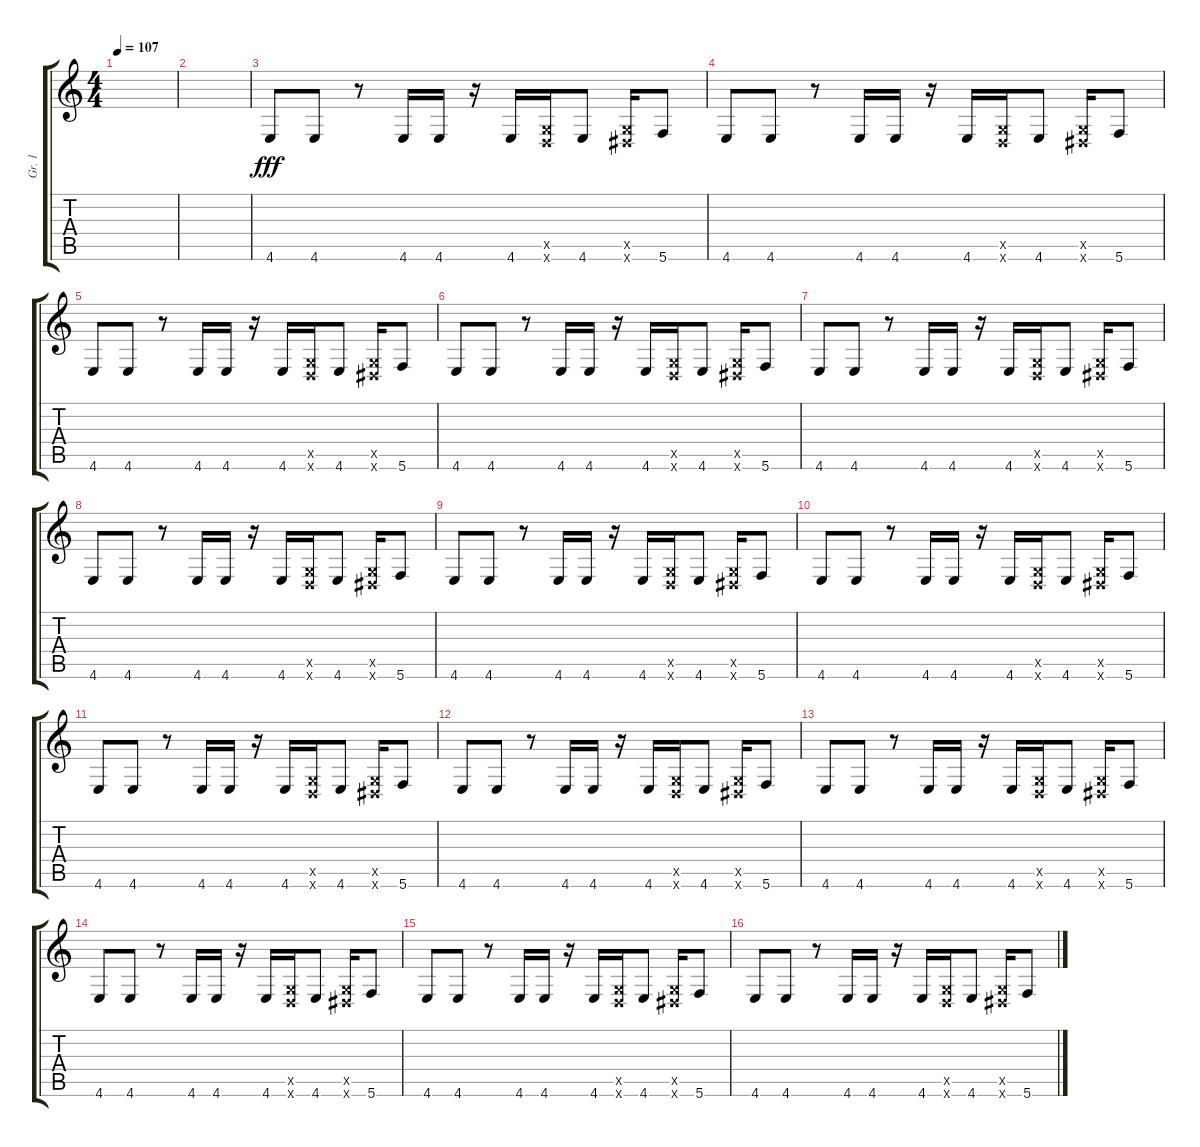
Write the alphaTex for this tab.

\track ("Gr. 1" "Gr. 1") {instrument overdrivenguitar}
\staff {score tabs}
\tuning (D4 A3 F3 C3 G2 C2) {hide}
\ts (4 4)
\tempo 107
\clef g2
\ks c
|
|
4.6.8{dy fff} 4.6.8 r.8 4.6.16 4.6.16 r.16 4.6.16 (0.5{x} 2.6{x}).16 4.6.8 (0.5{x} 3.6{x}).16 5.6.8 |
4.6.8 4.6.8 r.8 4.6.16 4.6.16 r.16 4.6.16 (0.5{x} 2.6{x}).16 4.6.8 (0.5{x} 3.6{x}).16 5.6.8 |
4.6.8 4.6.8 r.8 4.6.16 4.6.16 r.16 4.6.16 (0.5{x} 2.6{x}).16 4.6.8 (0.5{x} 3.6{x}).16 5.6.8 |
4.6.8 4.6.8 r.8 4.6.16 4.6.16 r.16 4.6.16 (0.5{x} 2.6{x}).16 4.6.8 (0.5{x} 3.6{x}).16 5.6.8 |
4.6.8 4.6.8 r.8 4.6.16 4.6.16 r.16 4.6.16 (0.5{x} 2.6{x}).16 4.6.8 (0.5{x} 3.6{x}).16 5.6.8 |
4.6.8 4.6.8 r.8 4.6.16 4.6.16 r.16 4.6.16 (0.5{x} 2.6{x}).16 4.6.8 (0.5{x} 3.6{x}).16 5.6.8 |
4.6.8 4.6.8 r.8 4.6.16 4.6.16 r.16 4.6.16 (0.5{x} 2.6{x}).16 4.6.8 (0.5{x} 3.6{x}).16 5.6.8 |
4.6.8 4.6.8 r.8 4.6.16 4.6.16 r.16 4.6.16 (0.5{x} 2.6{x}).16 4.6.8 (0.5{x} 3.6{x}).16 5.6.8 |
4.6.8 4.6.8 r.8 4.6.16 4.6.16 r.16 4.6.16 (0.5{x} 2.6{x}).16 4.6.8 (0.5{x} 3.6{x}).16 5.6.8 |
4.6.8 4.6.8 r.8 4.6.16 4.6.16 r.16 4.6.16 (0.5{x} 2.6{x}).16 4.6.8 (0.5{x} 3.6{x}).16 5.6.8 |
4.6.8 4.6.8 r.8 4.6.16 4.6.16 r.16 4.6.16 (0.5{x} 2.6{x}).16 4.6.8 (0.5{x} 3.6{x}).16 5.6.8 |
4.6.8 4.6.8 r.8 4.6.16 4.6.16 r.16 4.6.16 (0.5{x} 2.6{x}).16 4.6.8 (0.5{x} 3.6{x}).16 5.6.8 |
4.6.8 4.6.8 r.8 4.6.16 4.6.16 r.16 4.6.16 (0.5{x} 2.6{x}).16 4.6.8 (0.5{x} 3.6{x}).16 5.6.8 |
4.6.8 4.6.8 r.8 4.6.16 4.6.16 r.16 4.6.16 (0.5{x} 2.6{x}).16 4.6.8 (0.5{x} 3.6{x}).16 5.6.8
